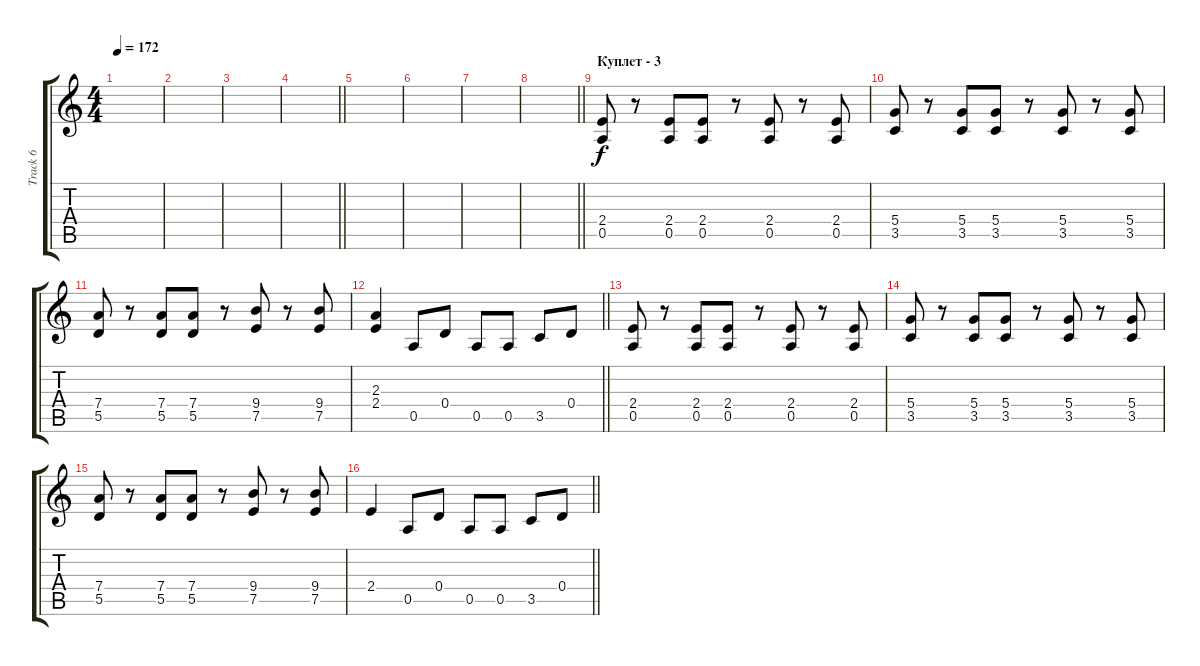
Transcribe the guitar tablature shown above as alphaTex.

\track ("Track 6" "Track 6") {instrument distortionguitar}
\staff {score tabs}
\tuning (E4 B3 G3 D3 A2 E2) {hide}
\ts (4 4)
\tempo 172
\clef g2
\ks c
|
|
|
\barLineRight lightlight
|
|
|
|
\barLineRight lightlight
|
\section ("" "Куплет - 3")
(2.4 0.5).8 r.8 (2.4 0.5).8 (2.4 0.5).8 r.8 (2.4 0.5).8 r.8 (2.4 0.5).8 |
(5.4 3.5).8 r.8 (5.4 3.5).8 (5.4 3.5).8 r.8 (5.4 3.5).8 r.8 (5.4 3.5).8 |
(7.4 5.5).8 r.8 (7.4 5.5).8 (7.4 5.5).8 r.8 (9.4 7.5).8 r.8 (9.4 7.5).8 |
\barLineRight lightlight
(2.3 2.4).4 0.5.8 0.4.8 0.5.8 0.5.8 3.5.8 0.4.8 |
(2.4 0.5).8 r.8 (2.4 0.5).8 (2.4 0.5).8 r.8 (2.4 0.5).8 r.8 (2.4 0.5).8 |
(5.4 3.5).8 r.8 (5.4 3.5).8 (5.4 3.5).8 r.8 (5.4 3.5).8 r.8 (5.4 3.5).8 |
(7.4 5.5).8 r.8 (7.4 5.5).8 (7.4 5.5).8 r.8 (9.4 7.5).8 r.8 (9.4 7.5).8 |
\barLineRight lightlight
2.4.4 0.5.8 0.4.8 0.5.8 0.5.8 3.5.8 0.4.8
